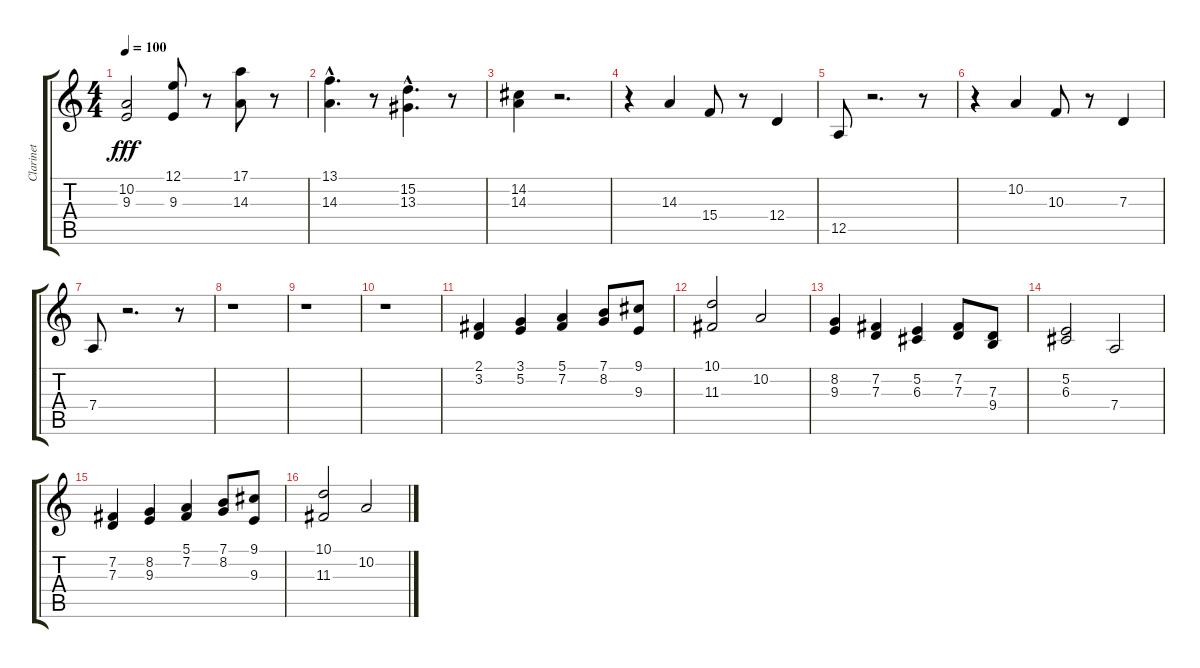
\track ("Clarinet" "Clarinet") {instrument clarinet}
\staff {score tabs}
\tuning (E4 B3 G3 D3 A2 E2) {hide}
\ts (4 4)
\tempo 100
\clef g2
\ks c
(10.2 9.3).2{dy fff} (12.1 9.3).8 r.8 (17.1 14.3).8 r.8 |
(13.1{hac} 14.3{hac}).4{d} r.8 (15.2{hac} 13.3{hac}).4{d} r.8 |
(14.2 14.3).4 r.2{d} |
r.4 14.3.4 15.4.8 r.8 12.4.4 |
12.5.8 r.2{d} r.8 |
r.4 10.2.4 10.3.8 r.8 7.3.4 |
7.4.8 r.2{d} r.8 |
r.1 |
r.1 |
r.1 |
(2.1 3.2).4 (3.1 5.2).4 (5.1 7.2).4 (7.1 8.2).8 (9.1 9.3).8 |
(10.1 11.3).2 10.2.2 |
(8.2 9.3).4 (7.2 7.3).4 (5.2 6.3).4 (7.2 7.3).8 (7.3 9.4).8 |
(5.2 6.3).2 7.4.2 |
(7.2 7.3).4 (8.2 9.3).4 (5.1 7.2).4 (7.1 8.2).8 (9.1 9.3).8 |
(10.1 11.3).2 10.2.2
